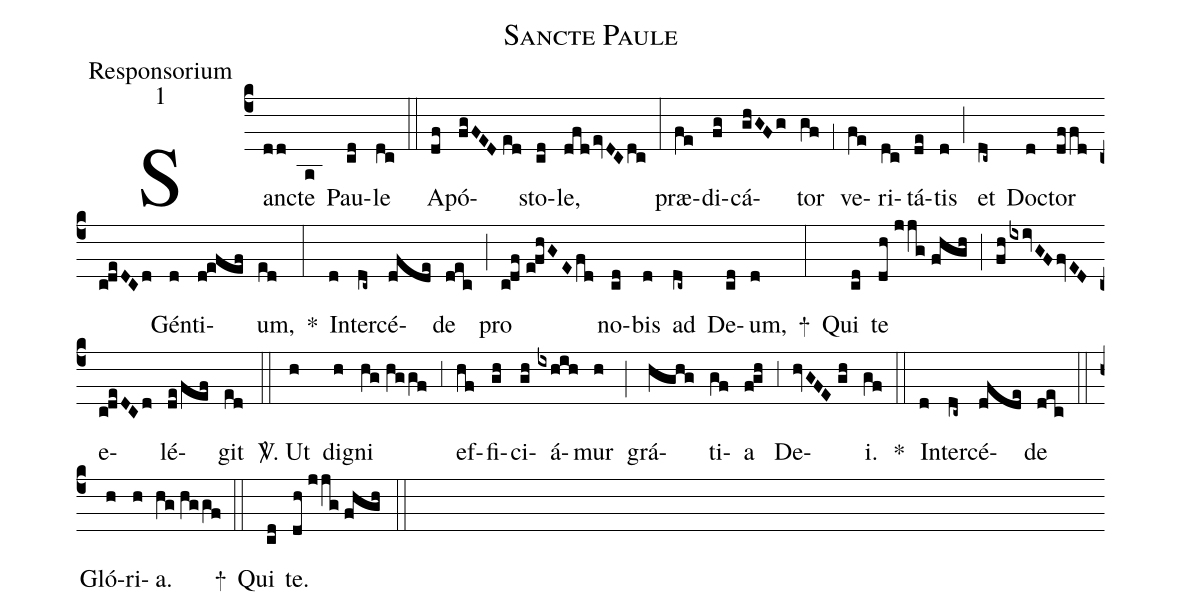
name:Sancte Paule;
office-part:Responsorium;
mode:1;
%%
(c4) San(dd)cte(a) Pau(cd)le(dc) (::)
A(df)pó(fgFED//ed)sto(cd)le,(dfd/evDC/dc) (:)
præ(fe)di(fg)cá(ghGFg)tor(gf) (,1) ve(fe)ri(dc)tá(de)tis(d) (;) et(dc~) Do(d)ctor(dffd//c!deDCd) Gén(d)ti(d!efef)um,(ed) *(:) In(d)ter(dc~)cé(dfde)de(dec) (;) pro(c!df//e!fhGE/fd) no(cd)bis(d) ad(dc~) De(cd)um,(d) +(:) Qui(cd) te(dh//jjg//fhgh) (;) (fh/ixivGF/fvED) e(c!deDCd)lé(de/fef)git(ed) (::)

<sp>V/</sp>. Ut(h) di(h)gni(hg//hggf) (,3) ef(hf)fi(gh)ci(gh)á(ixhih)mur(h) (;) grá(hghg)ti(gf)a(f!gh) (,3) De(hvGFE//gh)i.(gf) *(::) In(d)ter(dc~)cé(dfde)de(dec) (::)

Gló(h)ri(h)a.(hg//hggf) +(::) Qui(cd) te.(dh//jjg//fhgh) (::)
